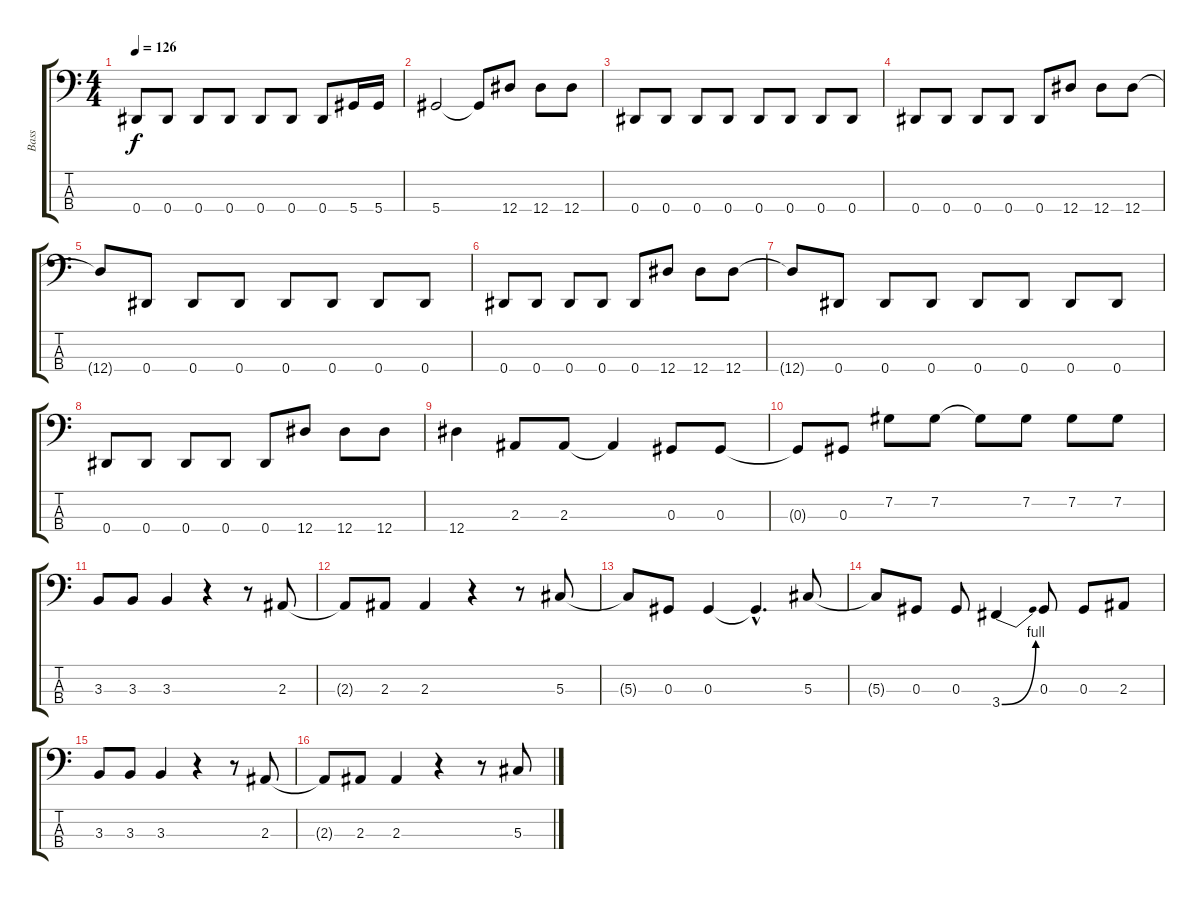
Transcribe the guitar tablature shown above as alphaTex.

\track ("Bass" "Bass") {instrument electricbassfinger}
\staff {score tabs}
\tuning (Gb2 Db2 Ab1 Eb1) {hide}
\ts (4 4)
\tempo 126
\clef f4
\ks c
0.4.8{dy f} 0.4.8 0.4.8 0.4.8 0.4.8 0.4.8 0.4.8 5.4.16 5.4.16 |
5.4.2 5.4{t}.8 12.4.8 12.4.8 12.4.8 |
0.4.8 0.4.8 0.4.8 0.4.8 0.4.8 0.4.8 0.4.8 0.4.8 |
0.4.8 0.4.8 0.4.8 0.4.8 0.4.8 12.4.8 12.4.8 12.4.8 |
12.4{t}.8 0.4.8 0.4.8 0.4.8 0.4.8 0.4.8 0.4.8 0.4.8 |
0.4.8 0.4.8 0.4.8 0.4.8 0.4.8 12.4.8 12.4.8 12.4.8 |
12.4{t}.8 0.4.8 0.4.8 0.4.8 0.4.8 0.4.8 0.4.8 0.4.8 |
0.4.8 0.4.8 0.4.8 0.4.8 0.4.8 12.4.8 12.4.8 12.4.8 |
12.4.4 2.3.8 2.3.8 2.3{t}.4 0.3.8 0.3.8 |
0.3{t}.8 0.3.8 7.2.8 7.2.8 7.2{t}.8 7.2.8 7.2.8 7.2.8 |
3.3.8 3.3.8 3.3.4 r.4 r.8 2.3.8 |
2.3{t}.8 2.3.8 2.3.4 r.4 r.8 5.3.8 |
5.3{t}.8 0.3.8 0.3.4 0.3{hac t}.4{d} 5.3.8 |
5.3{t}.8 0.3.8 0.3.8 3.4{be (bend 0 0 60 4)}.4 0.3.8 0.3.8 2.3.8 |
3.3.8 3.3.8 3.3.4 r.4 r.8 2.3.8 |
2.3{t}.8 2.3.8 2.3.4 r.4 r.8 5.3.8
